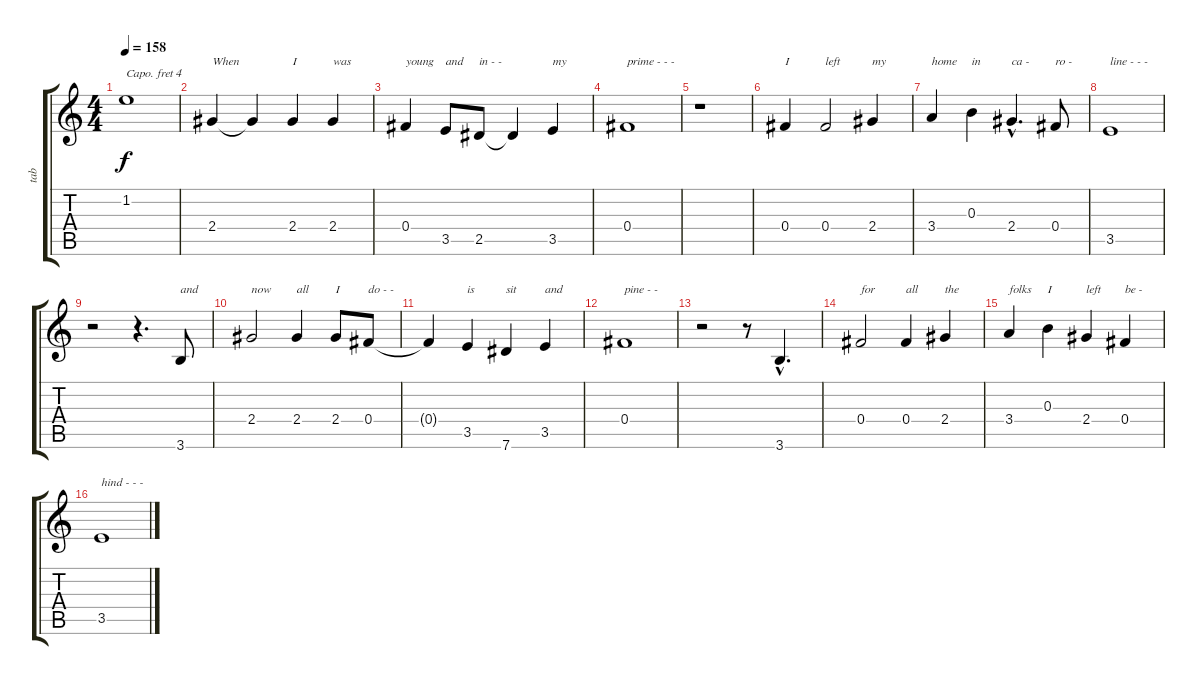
\track ("tab" "tab") {instrument acousticguitarsteel}
\staff {score tabs}
\capo 4
\tuning (E4 B3 G3 D3 A2 E2) {hide}
\ts (4 4)
\tempo 158
\clef g2
\ks c
1.2.1{dy f} |
2.4.4{txt "When"} 2.4{t}.4 2.4.4{txt "I"} 2.4.4{txt "was"} |
0.4.4{txt "young"} 3.5.8{txt "and"} 2.5.8{txt "in - -"} 2.5{t}.4 3.5.4{txt "my"} |
0.4.1{txt "prime - - -"} |
r.1 |
0.4.4{txt "I"} 0.4.2{txt "left"} 2.4.4{txt "my"} |
3.4.4{txt "home"} 0.3.4{txt "in"} 2.4{hac}.4{d txt "ca -"} 0.4.8{txt "ro -"} |
3.5.1{txt "line - - -"} |
r.2 r.4{d} 3.6.8{txt "and"} |
2.4.2{txt "now"} 2.4.4{txt "all"} 2.4.8{txt "I"} 0.4.8{txt "do - -"} |
0.4{t}.4 3.5.4{txt "is"} 7.6.4{txt "sit"} 3.5.4{txt "and"} |
0.4.1{txt "pine - -"} |
r.2 r.8 3.6{hac}.4{d} |
0.4.2{txt "for"} 0.4.4{txt "all"} 2.4.4{txt "the"} |
3.4.4{txt "folks"} 0.3.4{txt "I"} 2.4.4{txt "left"} 0.4.4{txt "be -"} |
3.5.1{txt "hind - - -"}
